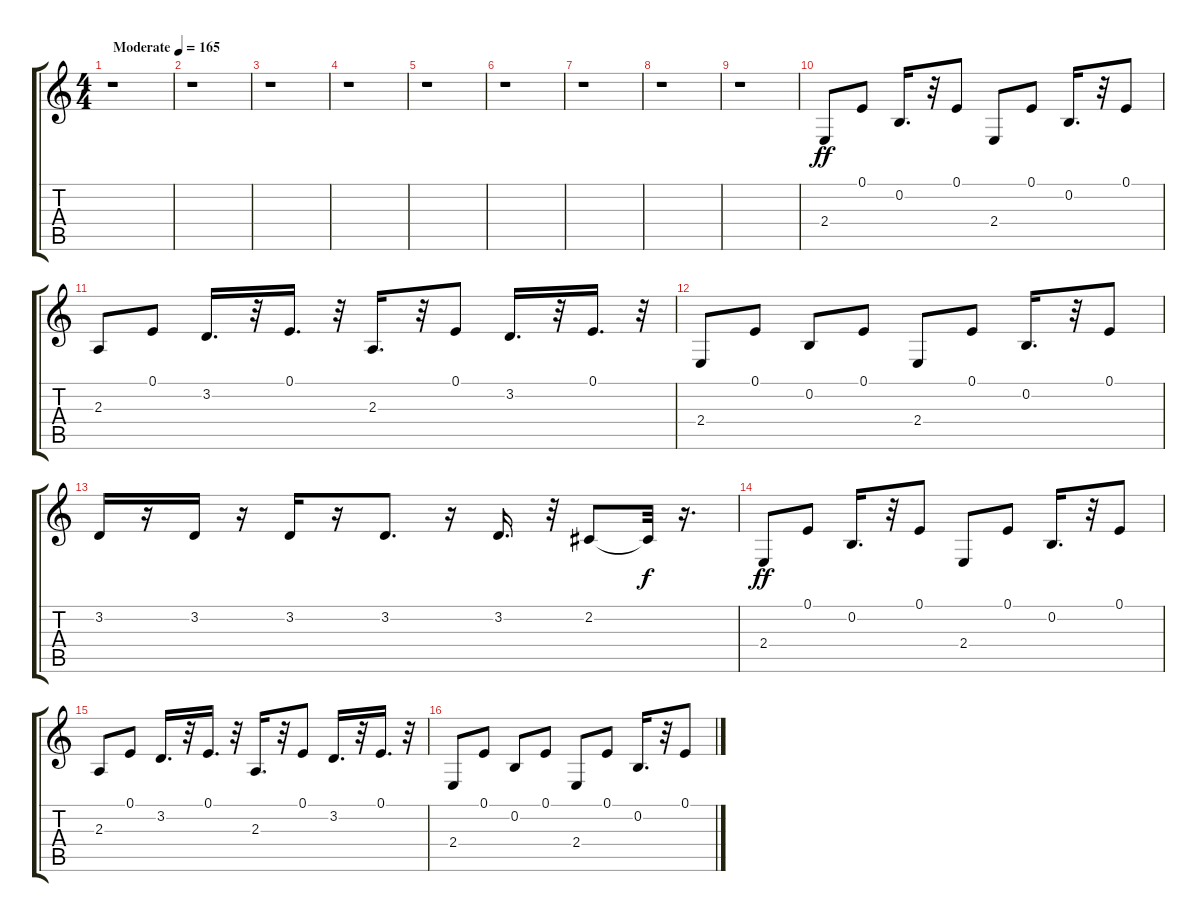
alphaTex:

\track "" {solo instrument lead2sawtooth}
\staff {score tabs}
\tuning (E4 B3 G3 D3 A2 E2) {hide}
\ts (4 4)
\tempo (165 "Moderate")
\clef g2
\ks c
r.1{dy ff instrument lead2sawtooth} |
r.1 |
r.1 |
r.1 |
r.1 |
r.1 |
r.1 |
r.1 |
r.1 |
2.4.8 0.1.8 0.2.16{d} r.32 0.1.8 2.4.8 0.1.8 0.2.16{d} r.32 0.1.8 |
2.3.8 0.1.8 3.2.16{d} r.32 0.1.16{d} r.32 2.3.16{d} r.32 0.1.8 3.2.16{d} r.32 0.1.16{d} r.32 |
2.4.8 0.1.8 0.2.8 0.1.8 2.4.8 0.1.8 0.2.16{d} r.32 0.1.8 |
3.2.16 r.16 3.2.16 r.16 3.2.16 r.16 3.2.8{d} r.16 3.2.16{d} r.32 2.2.8 2.2{t}.32{dy f} r.16{d} |
2.4.8{dy ff} 0.1.8 0.2.16{d} r.32 0.1.8 2.4.8 0.1.8 0.2.16{d} r.32 0.1.8 |
2.3.8 0.1.8 3.2.16{d} r.32 0.1.16{d} r.32 2.3.16{d} r.32 0.1.8 3.2.16{d} r.32 0.1.16{d} r.32 |
2.4.8 0.1.8 0.2.8 0.1.8 2.4.8 0.1.8 0.2.16{d} r.32 0.1.8
